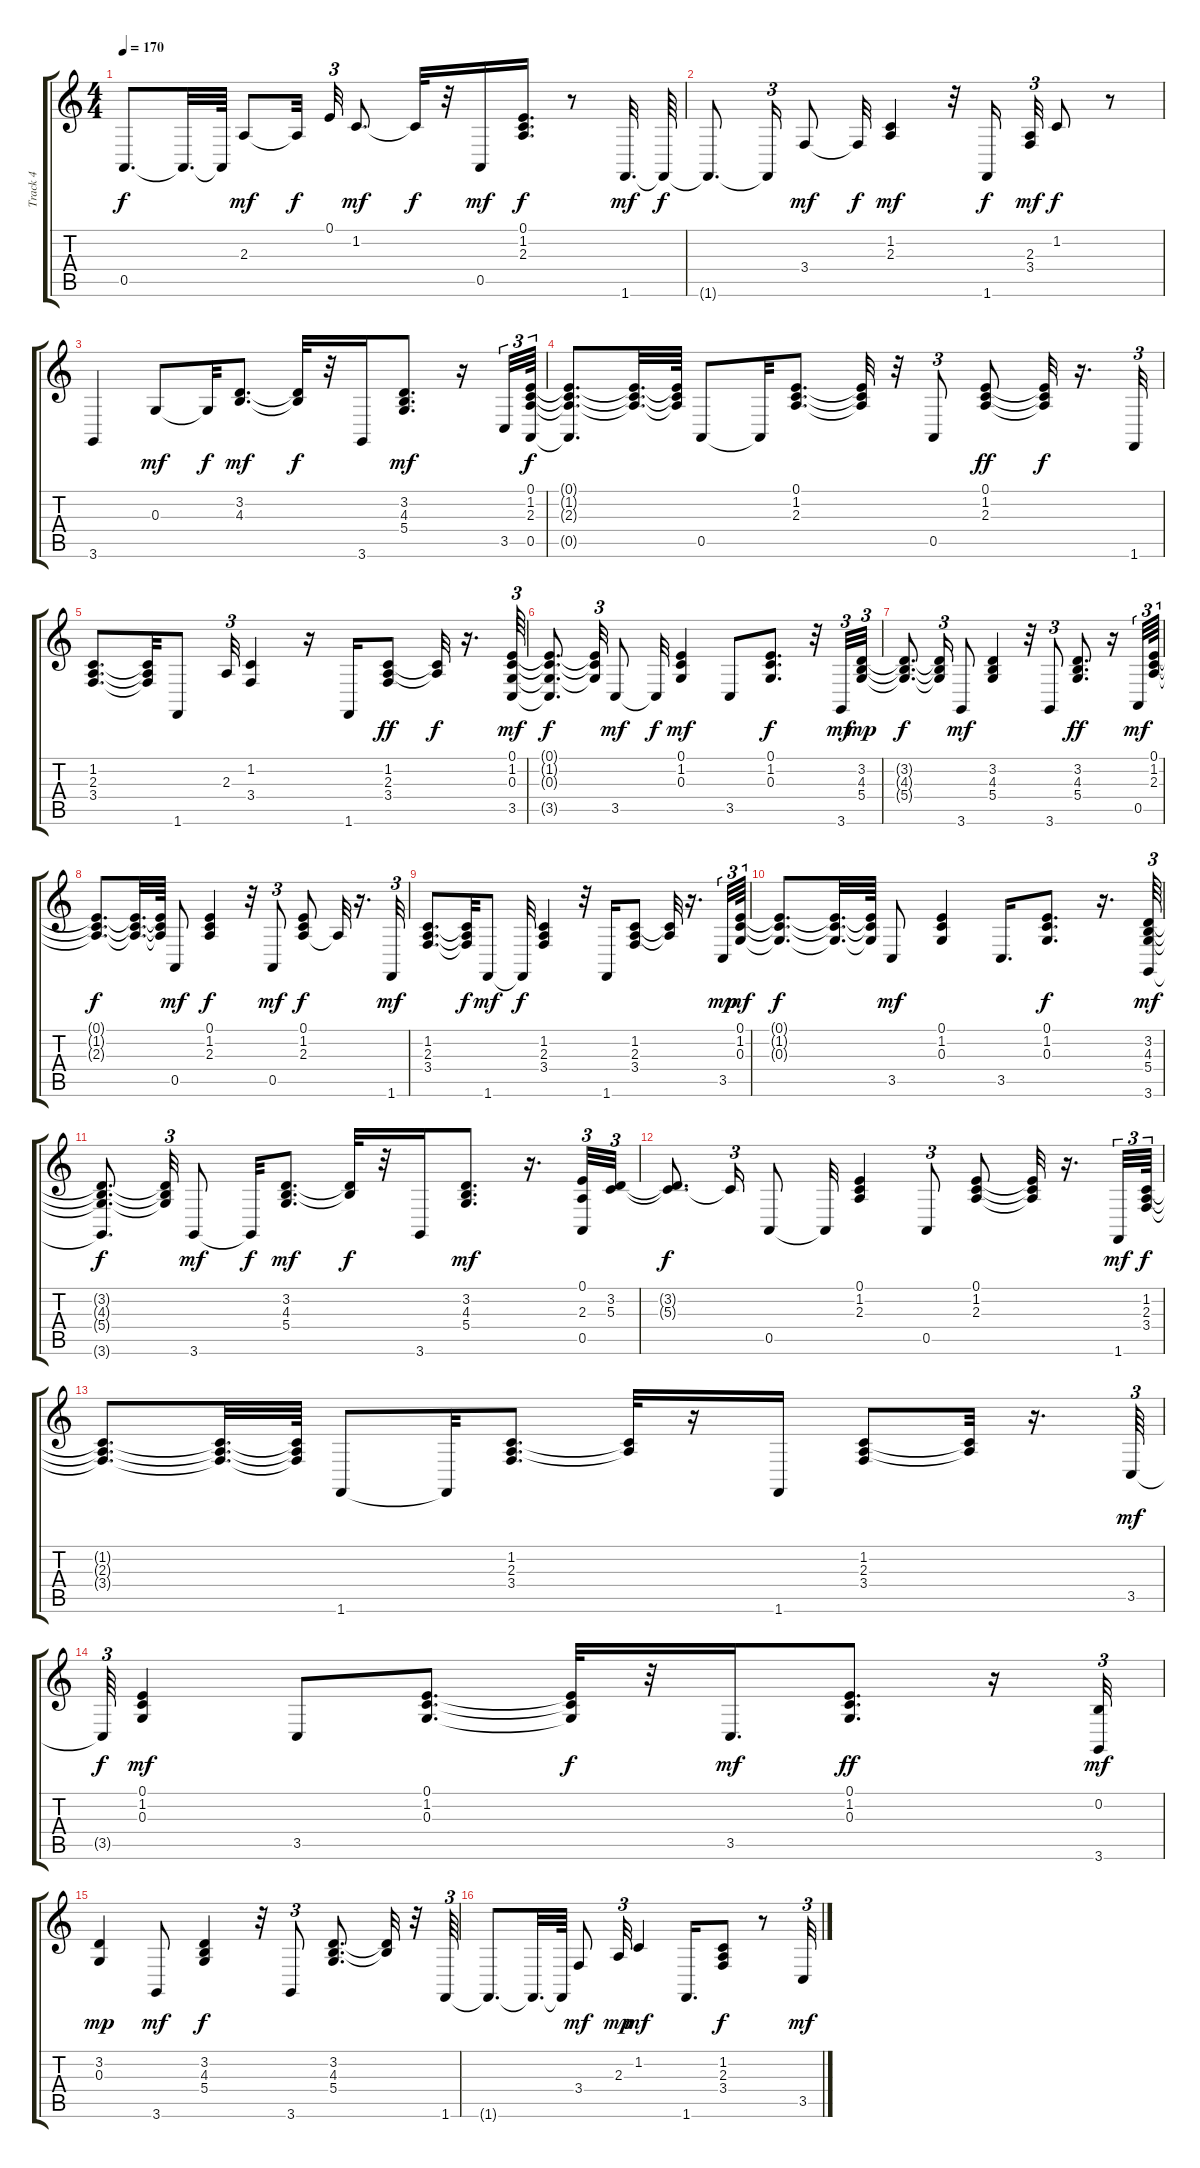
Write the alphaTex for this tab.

\track ("Track 4" "Track 4") {instrument acousticgrandpiano}
\staff {score tabs}
\tuning (E4 B3 G3 D3 A2 E2) {hide}
\ts (4 4)
\tempo 170
\clef g2
\ks c
0.5{t}.8{d dy f} 0.5{t}.32{d} 0.5{t}.64 2.3.8{dy mf} 2.3{t}.32{dy f} 0.1.32{tu (3 2)} 1.2.8{d dy mf} 1.2{t}.32{dy f} r.32 0.5.16{dy mf} (0.1 1.2 2.3).16{d dy f} r.8 1.6.32{d dy mf} 1.6{t}.64{dy f} |
1.6{t}.8{d} 1.6{t}.16{tu (3 2)} 3.4.8{dy mf} 3.4{t}.32{dy f} (1.2 2.3).4{dy mf} r.32 1.6.16{dy f} (2.3 3.4).32{tu (3 2) dy mf} 1.2.8{dy f} r.8 |
3.6.4 0.3.8{dy mf} 0.3{t}.32{dy f} (3.2 4.3).8{d dy mf} (3.2{t} 4.3{t}).32{dy f} r.32 3.6.16 (3.2 4.3 5.4).8{d dy mf} r.16 3.5.32{tu (3 2)} (0.1 1.2 2.3 0.5).64{tu (3 2) dy f} |
(0.1{t} 1.2{t} 2.3{t} 0.5{t}).8{d} (0.1{t} 1.2{t} 2.3{t}).32{d} (0.1{t} 1.2{t} 2.3{t}).64 0.5.8 0.5{t}.32 (0.1 1.2 2.3).8{d} (0.1{t} 1.2{t} 2.3{t}).32 r.32 0.5.8{tu (3 2)} (0.1 1.2 2.3).8{dy ff} (0.1{t} 1.2{t} 2.3{t}).32{dy f} r.16{d} 1.6.32{tu (3 2)} |
(1.2 2.3 3.4).8{d} (1.2{t} 2.3{t} 3.4{t}).32 1.6.8 2.3.32{tu (3 2)} (1.2 3.4).4 r.16 1.6.16 (1.2 2.3 3.4).8{dy ff} (1.2{t} 2.3{t}).32{dy f} r.16{d} (0.1 1.2 0.3 3.5).64{tu (3 2) dy mf} |
(0.1{t} 1.2{t} 0.3{t} 3.5{t}).8{d dy f} (0.1{t} 1.2{t} 0.3{t}).32{tu (3 2)} 3.5.8{dy mf} 3.5{t}.32{dy f} (0.1 1.2 0.3).4{dy mf} 3.5.8 (0.1 1.2 0.3).8{d dy f} r.32 3.6.32{tu (3 2) dy mf} (3.2 4.3 5.4).32{tu (3 2) dy mp} |
(3.2{t} 4.3{t} 5.4{t}).8{d dy f} (3.2{t} 4.3{t} 5.4{t}).16{tu (3 2)} 3.6.8{dy mf} (3.2 4.3 5.4).4 r.32 3.6.8{tu (3 2)} (3.2 4.3 5.4).8{d dy ff} r.16 0.5.32{tu (3 2) dy mf} (0.1 1.2 2.3).64{tu (3 2)} |
(0.1{t} 1.2{t} 2.3{t}).8{d dy f} (0.1{t} 1.2{t} 2.3{t}).32{d} (0.1{t} 1.2{t} 2.3{t}).64 0.5.8{dy mf} (0.1 1.2 2.3).4{dy f} r.32 0.5.8{tu (3 2) dy mf} (0.1 1.2 2.3).8{dy f} 2.3{t}.32 r.16{d} 1.6.32{tu (3 2) dy mf} |
(1.2 2.3 3.4).8{d} (1.2{t} 2.3{t} 3.4{t}).32{dy f} 1.6.8{dy mf} 1.6{t}.32{dy f} (1.2 2.3 3.4).4 r.32 1.6.16 (1.2 2.3 3.4).8 (1.2{t} 2.3{t}).32 r.16{d} 3.5.32{tu (3 2) dy mp} (0.1 1.2 0.3).64{tu (3 2) dy mf} |
(0.1{t} 1.2{t} 0.3{t}).8{d dy f} (0.1{t} 1.2{t} 0.3{t}).32{d} (0.1{t} 1.2{t} 0.3{t}).64 3.5.8{dy mf} (0.1 1.2 0.3).4 3.5.16{d} (0.1 1.2 0.3).8{d dy f} r.16{d} (3.2 4.3 5.4 3.6).64{tu (3 2) dy mf} |
(3.2{t} 4.3{t} 5.4{t} 3.6{t}).8{d dy f} (3.2{t} 4.3{t} 5.4{t}).32{tu (3 2)} 3.6.8{dy mf} 3.6{t}.32{dy f} (3.2 4.3 5.4).8{d dy mf} (3.2{t} 4.3{t}).32{dy f} r.32 3.6.16 (3.2 4.3 5.4).8{d dy mf} r.16{d} (0.1 2.3 0.5).32{tu (3 2)} (3.2 5.3).32{tu (3 2)} |
(3.2{t} 5.3{t}).8{d dy f} 5.3{t}.16{tu (3 2)} 0.5.8 0.5{t}.32 (0.1 1.2 2.3).4 0.5.8{tu (3 2)} (0.1 1.2 2.3).8 (0.1{t} 1.2{t} 2.3{t}).32 r.16{d} 1.6.32{tu (3 2) dy mf} (1.2 2.3 3.4).64{tu (3 2) dy f} |
(1.2{t} 2.3{t} 3.4{t}).8{d} (1.2{t} 2.3{t} 3.4{t}).32{d} (1.2{t} 2.3{t} 3.4{t}).64 1.6.8 1.6{t}.32 (1.2 2.3 3.4).8{d} (1.2{t} 2.3{t}).32 r.16 1.6.16 (1.2 2.3 3.4).8 (1.2{t} 2.3{t}).32 r.16{d} 3.5.64{tu (3 2) dy mf} |
3.5{t}.64{tu (3 2) dy f} (0.1 1.2 0.3).4{dy mf} 3.5.8 (0.1 1.2 0.3).8{d} (0.1{t} 1.2{t} 0.3{t}).32{dy f} r.32 3.5.16{d dy mf} (0.1 1.2 0.3).8{d dy ff} r.16 (0.2 3.6).32{tu (3 2) dy mf} |
(3.2 0.3).4{dy mp} 3.6.8{dy mf} (3.2 4.3 5.4).4{dy f} r.32 3.6.8{tu (3 2)} (3.2 4.3 5.4).8{d} (3.2{t} 4.3{t}).32 r.32 1.6.64{tu (3 2)} |
1.6{t}.8{d} 1.6{t}.32{d} 1.6{t}.64 3.4.8{dy mf} 2.3.32{tu (3 2) dy mp} 1.2.4{dy mf} 1.6.16{d} (1.2 2.3 3.4).8{dy f} r.8 3.5.32{tu (3 2) dy mf}
